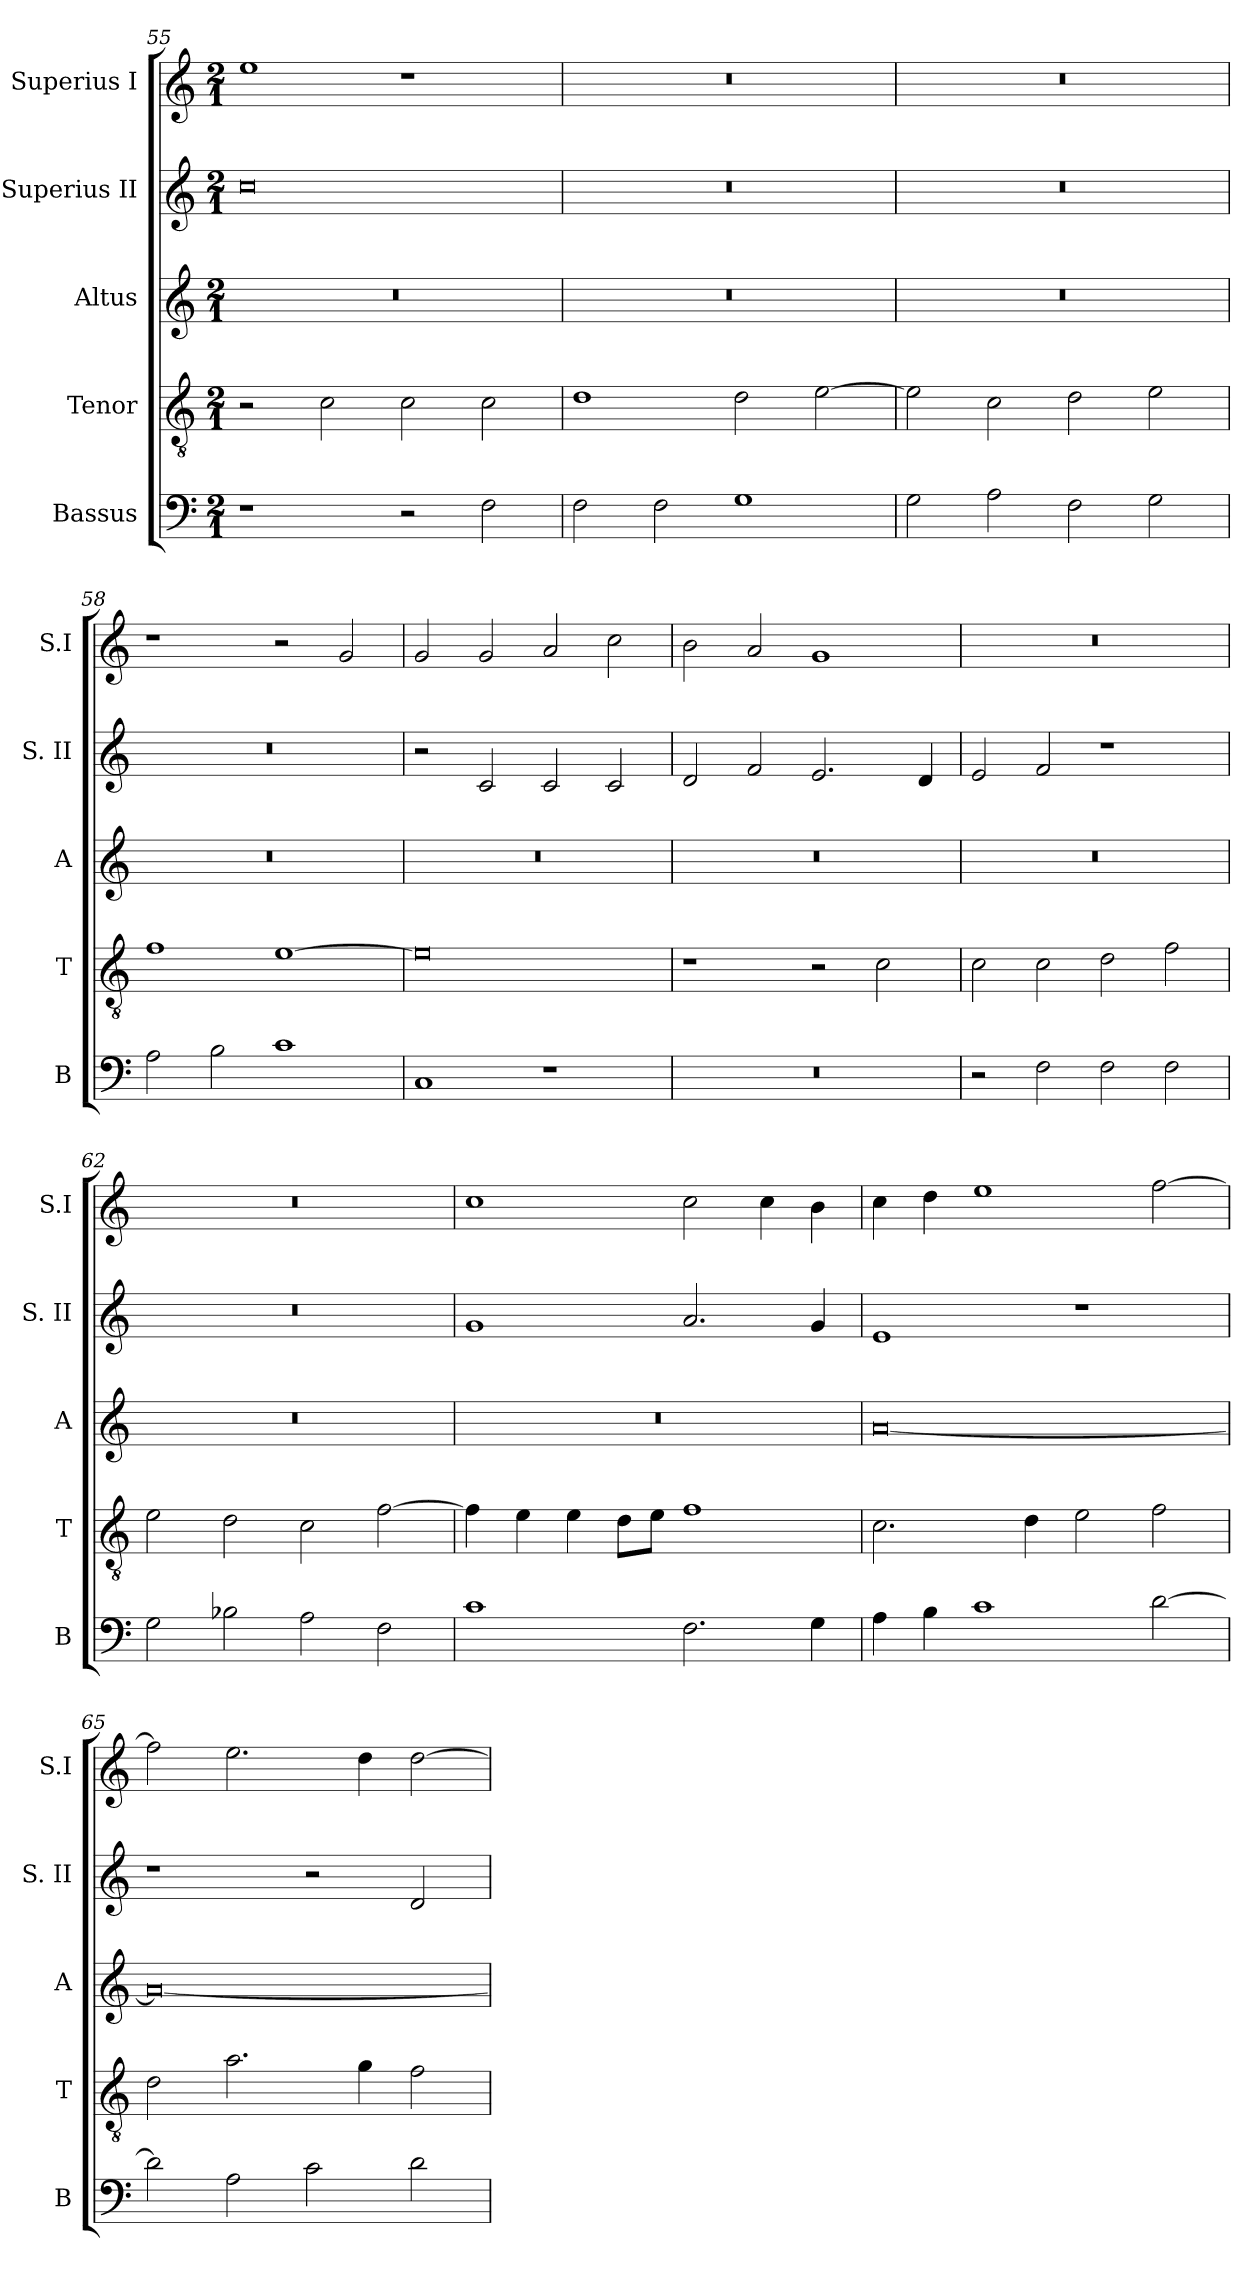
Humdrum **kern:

**kern	**kern	**kern	**kern	**kern
*part5	*part4	*part3	*part2	*part1
*staff5	*staff4	*staff3	*staff2	*staff1
*I"Bassus	*I"Tenor	*I"Altus	*I"Superius II	*I"Superius I
*I'B	*I'T	*I'A	*I'S. II	*I'S.I
*clefF4	*clefGv2	*clefG2	*clefG2	*clefG2
*k[]	*k[]	*k[]	*k[]	*k[]
*C:	*C:	*C:	*C:	*C:
*M2/1	*M2/1	*M2/1	*M2/1	*M2/1
=55	=55	=55	=55	=55
1r	2r	0r	0cc	1ee
.	2c	.	.	.
2r	2c	.	.	1r
2F	2c	.	.	.
=56	=56	=56	=56	=56
2F	1d	0r	0r	0r
2F	.	.	.	.
1G	2d	.	.	.
.	[2e	.	.	.
=57	=57	=57	=57	=57
2G	2e]	0r	0r	0r
2A	2c	.	.	.
2F	2d	.	.	.
2G	2e	.	.	.
=58	=58	=58	=58	=58
2A	1f	0r	0r	1r
2B	.	.	.	.
1c	[1e	.	.	2r
.	.	.	.	2g
=59	=59	=59	=59	=59
1C	0e]	0r	2r	2g
.	.	.	2c	2g
1r	.	.	2c	2a
.	.	.	2c	2cc
=60	=60	=60	=60	=60
0r	1r	0r	2d	2b
.	.	.	2f	2a
.	2r	.	2.e	1g
.	2c	.	.	.
.	.	.	4d	.
=61	=61	=61	=61	=61
2r	2c	0r	2e	0r
2F	2c	.	2f	.
2F	2d	.	1r	.
2F	2f	.	.	.
=62	=62	=62	=62	=62
2G	2e	0r	0r	0r
2B-X	2d	.	.	.
2A	2c	.	.	.
2F	[2f	.	.	.
=63	=63	=63	=63	=63
1c	4f]	0r	1g	1cc
.	4e	.	.	.
.	4e	.	.	.
.	8dL	.	.	.
.	8eJ	.	.	.
2.F	1f	.	2.a	2cc
.	.	.	.	4cc
4G	.	.	4g	4b
=64	=64	=64	=64	=64
4A	2.c	[0a	1e	4cc
4B	.	.	.	4dd
1c	.	.	.	1ee
.	4d	.	.	.
.	2e	.	1r	.
[2d	2f	.	.	[2ff
=65	=65	=65	=65	=65
2d]	2d	0a_	1r	2ff]
2A	2.a	.	.	2.ee
2c	.	.	2r	.
.	4g	.	.	4dd
2d	2f	.	2d	[2dd
=	=	=	=	=
*-	*-	*-	*-	*-
